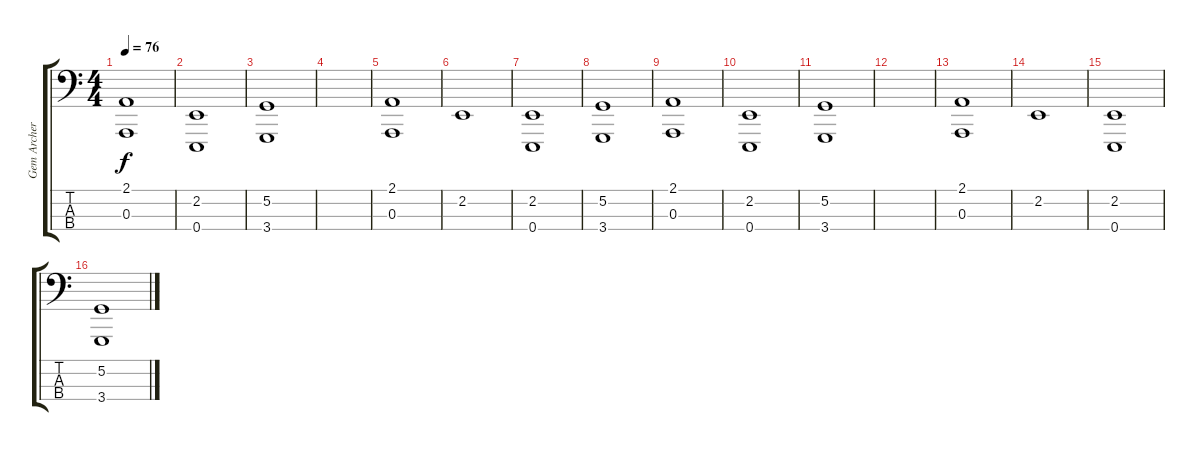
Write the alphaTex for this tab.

\track ("Gem Archer" "Gem Archer") {instrument acousticgrandpiano}
\staff {score tabs}
\tuning (G2 D2 A1 E1) {hide}
\ts (4 4)
\tempo 76
\clef f4
\ks c
(2.1 0.3).1{dy f} |
(2.2 0.4).1 |
(5.2 3.4).1 |
|
(2.1 0.3).1 |
2.2.1 |
(2.2 0.4).1 |
(5.2 3.4).1 |
(2.1 0.3).1 |
(2.2 0.4).1 |
(5.2 3.4).1 |
|
(2.1 0.3).1 |
2.2.1 |
(2.2 0.4).1 |
(5.2 3.4).1
